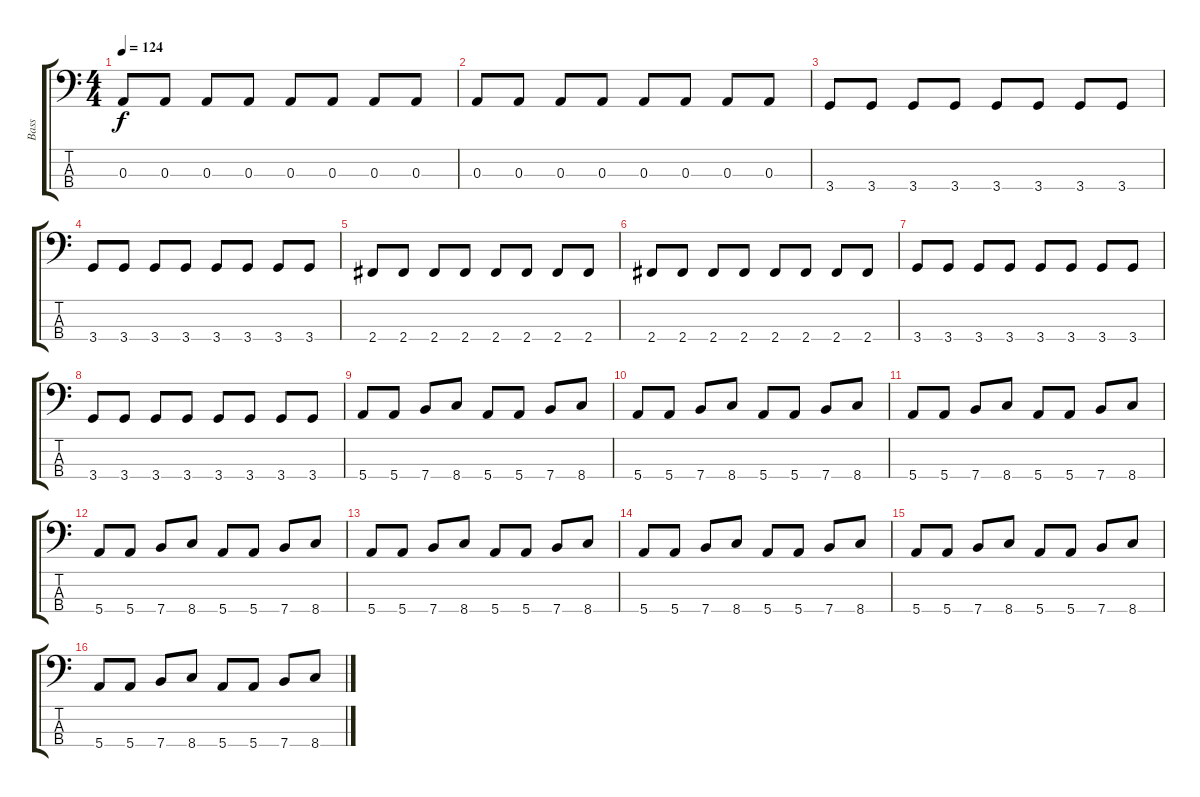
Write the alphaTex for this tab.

\track ("Bass" "Bass") {instrument electricbasspick}
\staff {score tabs}
\tuning (G2 D2 A1 E1) {hide}
\ts (4 4)
\tempo 124
\clef f4
\ks c
0.3.8{dy f} 0.3.8 0.3.8 0.3.8 0.3.8 0.3.8 0.3.8 0.3.8 |
0.3.8 0.3.8 0.3.8 0.3.8 0.3.8 0.3.8 0.3.8 0.3.8 |
3.4.8 3.4.8 3.4.8 3.4.8 3.4.8 3.4.8 3.4.8 3.4.8 |
3.4.8 3.4.8 3.4.8 3.4.8 3.4.8 3.4.8 3.4.8 3.4.8 |
2.4.8 2.4.8 2.4.8 2.4.8 2.4.8 2.4.8 2.4.8 2.4.8 |
2.4.8 2.4.8 2.4.8 2.4.8 2.4.8 2.4.8 2.4.8 2.4.8 |
3.4.8 3.4.8 3.4.8 3.4.8 3.4.8 3.4.8 3.4.8 3.4.8 |
3.4.8 3.4.8 3.4.8 3.4.8 3.4.8 3.4.8 3.4.8 3.4.8 |
5.4.8 5.4.8 7.4.8 8.4.8 5.4.8 5.4.8 7.4.8 8.4.8 |
5.4.8 5.4.8 7.4.8 8.4.8 5.4.8 5.4.8 7.4.8 8.4.8 |
5.4.8 5.4.8 7.4.8 8.4.8 5.4.8 5.4.8 7.4.8 8.4.8 |
5.4.8 5.4.8 7.4.8 8.4.8 5.4.8 5.4.8 7.4.8 8.4.8 |
5.4.8 5.4.8 7.4.8 8.4.8 5.4.8 5.4.8 7.4.8 8.4.8 |
5.4.8 5.4.8 7.4.8 8.4.8 5.4.8 5.4.8 7.4.8 8.4.8 |
5.4.8 5.4.8 7.4.8 8.4.8 5.4.8 5.4.8 7.4.8 8.4.8 |
5.4.8 5.4.8 7.4.8 8.4.8 5.4.8 5.4.8 7.4.8 8.4.8
